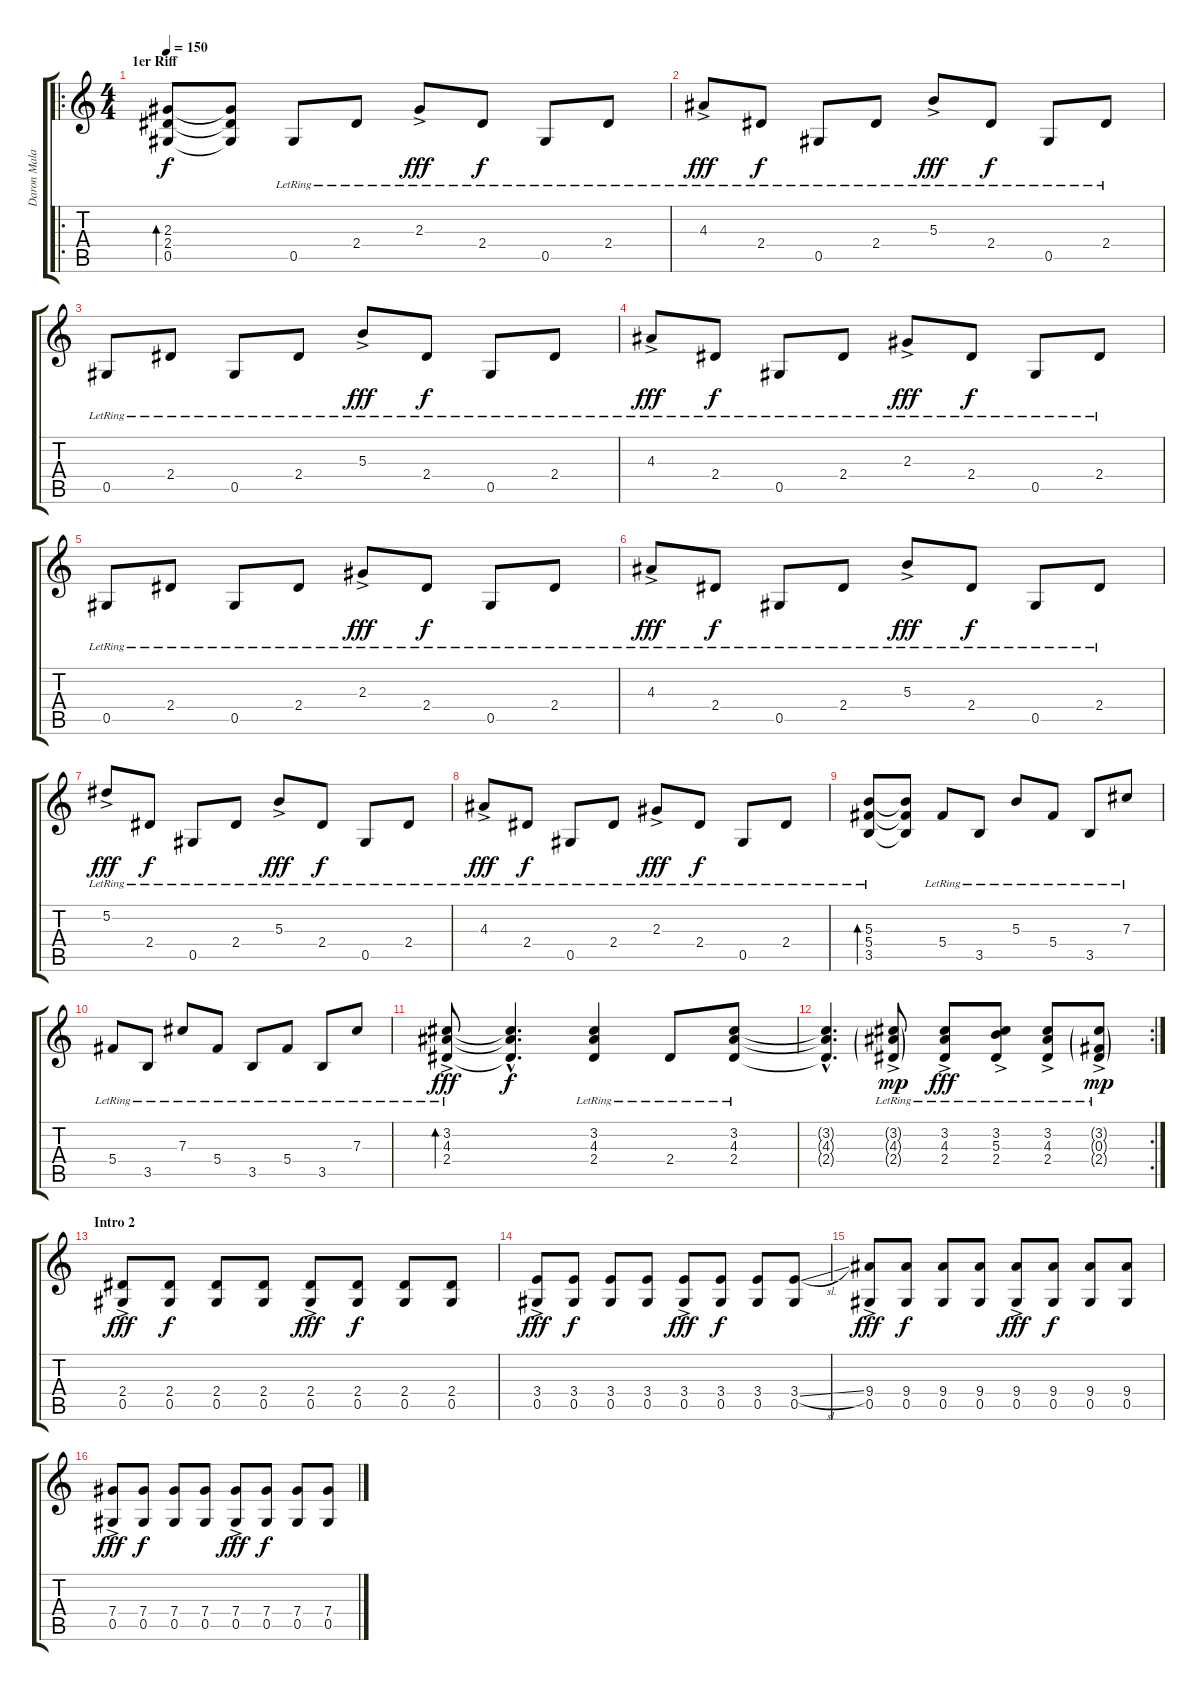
\track ("Daron Malakian" "Daron Mala") {instrument acousticguitarsteel}
\staff {score tabs}
\tuning (Eb4 Bb3 Gb3 Db3 Ab2 Db2) {hide}
\ro
\ts (4 4)
\section ("" "1er Riff")
\tempo 150
\clef g2
\ks c
(2.3 2.4 0.5).8{bd 120 dy f} (2.3{t} 2.4{t} 0.5{t}).8 0.5{lr}.8 2.4{lr}.8 2.3{ac lr}.8{dy fff} 2.4{lr}.8{dy f} 0.5{lr}.8 2.4{lr}.8 |
4.3{ac lr}.8{dy fff} 2.4{lr}.8{dy f} 0.5{lr}.8 2.4{lr}.8 5.3{ac lr}.8{dy fff} 2.4{lr}.8{dy f} 0.5{lr}.8 2.4{lr}.8 |
0.5{lr}.8 2.4{lr}.8 0.5{lr}.8 2.4{lr}.8 5.3{ac lr}.8{dy fff} 2.4{lr}.8{dy f} 0.5{lr}.8 2.4{lr}.8 |
4.3{ac lr}.8{dy fff} 2.4{lr}.8{dy f} 0.5{lr}.8 2.4{lr}.8 2.3{ac lr}.8{dy fff} 2.4{lr}.8{dy f} 0.5{lr}.8 2.4{lr}.8 |
0.5{lr}.8 2.4{lr}.8 0.5{lr}.8 2.4{lr}.8 2.3{ac lr}.8{dy fff} 2.4{lr}.8{dy f} 0.5{lr}.8 2.4{lr}.8 |
4.3{ac lr}.8{dy fff} 2.4{lr}.8{dy f} 0.5{lr}.8 2.4{lr}.8 5.3{ac lr}.8{dy fff} 2.4{lr}.8{dy f} 0.5{lr}.8 2.4{lr}.8 |
5.2{ac lr}.8{dy fff} 2.4{lr}.8{dy f} 0.5{lr}.8 2.4{lr}.8 5.3{ac lr}.8{dy fff} 2.4{lr}.8{dy f} 0.5{lr}.8 2.4{lr}.8 |
4.3{ac lr}.8{dy fff} 2.4{lr}.8{dy f} 0.5{lr}.8 2.4{lr}.8 2.3{ac lr}.8{dy fff} 2.4{lr}.8{dy f} 0.5{lr}.8 2.4{lr}.8 |
(5.3{lr} 5.4{lr} 3.5{lr}).8{bd 240} (5.3{t} 5.4{t} 3.5{t}).8 5.4{lr}.8 3.5{lr}.8 5.3{lr}.8 5.4{lr}.8 3.5{lr}.8 7.3{lr}.8 |
5.4{lr}.8 3.5{lr}.8 7.3{lr}.8 5.4{lr}.8 3.5{lr}.8 5.4{lr}.8 3.5{lr}.8 7.3{lr}.8 |
(3.2{lr} 4.3{lr} 2.4{ac lr}).8{bd 240 dy fff} (3.2{hac t} 4.3{hac t} 2.4{hac t}).4{d dy f} (3.2{lr} 4.3{lr} 2.4{lr}).4 2.4{lr}.8 (3.2{lr} 4.3{lr} 2.4{lr}).8 |
\rc 2
(3.2{hac t} 4.3{hac t} 2.4{hac t}).4{d} (3.2{g lr} 4.3{g lr} 2.4{g ac lr}).8{dy mp} (3.2{lr} 4.3{ac lr} 2.4{lr}).8{dy fff} (3.2{lr} 5.3{ac lr} 2.4{lr}).8 (3.2{lr} 4.3{ac lr} 2.4{lr}).8 (3.2{g lr} 0.3{g ac lr} 2.4{g lr}).8{dy mp} |
\section ("" "Intro 2")
(2.4{ac} 0.5{ac}).8{dy fff} (2.4 0.5).8{dy f} (2.4 0.5).8 (2.4 0.5).8 (2.4{ac} 0.5{ac}).8{dy fff} (2.4 0.5).8{dy f} (2.4 0.5).8 (2.4 0.5).8 |
(3.4{ac} 0.5{ac}).8{dy fff} (3.4 0.5).8{dy f} (3.4 0.5).8 (3.4 0.5).8 (3.4{ac} 0.5{ac}).8{dy fff} (3.4 0.5).8{dy f} (3.4 0.5).8 (3.4{sl} 0.5).8 |
(9.4{ac} 0.5{ac}).8{dy fff} (9.4 0.5).8{dy f} (9.4 0.5).8 (9.4 0.5).8 (9.4{ac} 0.5{ac}).8{dy fff} (9.4 0.5).8{dy f} (9.4 0.5).8 (9.4 0.5).8 |
(7.4{ac} 0.5{ac}).8{dy fff} (7.4 0.5).8{dy f} (7.4 0.5).8 (7.4 0.5).8 (7.4{ac} 0.5{ac}).8{dy fff} (7.4 0.5).8{dy f} (7.4 0.5).8 (7.4 0.5).8
